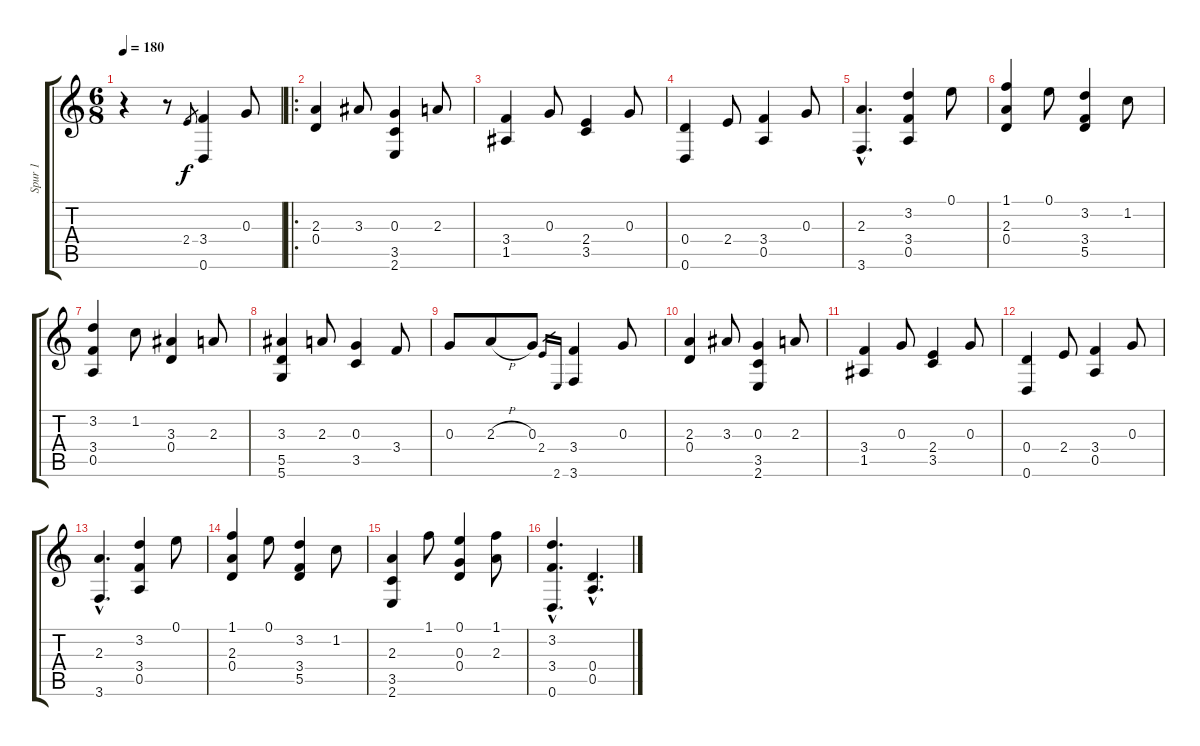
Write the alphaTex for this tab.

\track ("Spur 1" "Spur 1") {instrument acousticguitarnylon}
\staff {score tabs}
\tuning (E4 B3 G3 D3 A2 D2) {hide}
\ts (6 8)
\tempo 180
\clef g2
\ks c
r.4{dy f instrument acousticguitarnylon} r.8 2.4.8{gr} (3.4 0.6).4 0.3.8 |
\ro
(2.3 0.4).4 3.3.8 (0.3 3.5 2.6).4 2.3.8 |
(3.4 1.5).4 0.3.8 (2.4 3.5).4 0.3.8 |
(0.4 0.6).4 2.4.8 (3.4 0.5).4 0.3.8 |
(2.3{hac} 3.6{hac}).4{d} (3.2 3.4 0.5).4 0.1.8 |
(1.1 2.3 0.4).4 0.1.8 (3.2 3.4 5.5).4 1.2.8 |
(3.2 3.4 0.5).4 1.2.8 (3.3 0.4).4 2.3.8 |
(3.3 5.5 5.6).4 2.3.8 (0.3 3.5).4 3.4.8 |
0.3.8 2.3{h}.8 0.3.8 2.4.16{gr} 2.6.16{gr} (3.4 3.6).4 0.3.8 |
(2.3 0.4).4 3.3.8 (0.3 3.5 2.6).4 2.3.8 |
(3.4 1.5).4 0.3.8 (2.4 3.5).4 0.3.8 |
(0.4 0.6).4 2.4.8 (3.4 0.5).4 0.3.8 |
(2.3{hac} 3.6{hac}).4{d} (3.2 3.4 0.5).4 0.1.8 |
(1.1 2.3 0.4).4 0.1.8 (3.2 3.4 5.5).4 1.2.8 |
(2.3 3.5 2.6).4 1.1.8 (0.1 0.3 0.4).4 (1.1 2.3).8 |
(3.2{hac} 3.4{hac} 0.6{hac}).4{d} (0.4{hac} 0.5{hac}).4{d}
